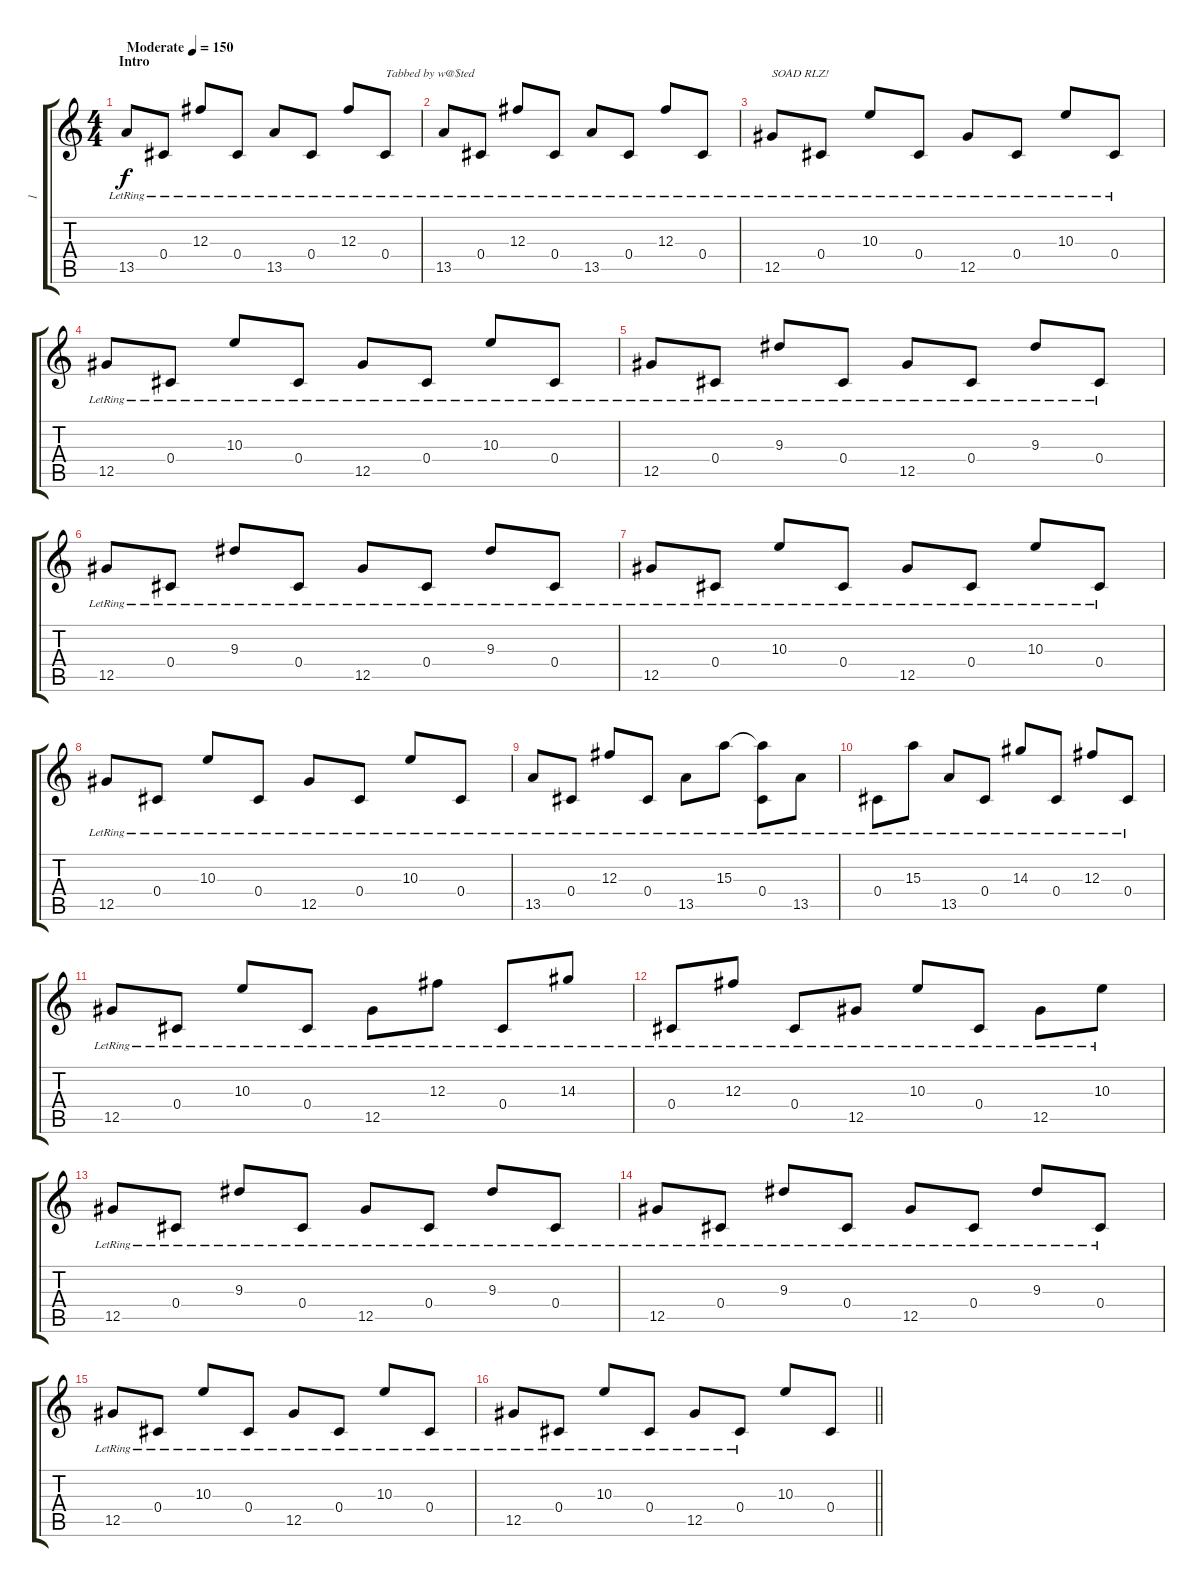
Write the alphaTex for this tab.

\track ("1" "1") {instrument electricguitarclean}
\staff {score tabs}
\tuning (Eb4 Bb3 Gb3 Db3 Ab2 Db2) {hide}
\ts (4 4)
\section ("" "Intro")
\tempo (150 "Moderate")
\clef g2
\ks c
13.5{lr}.8{dy f instrument electricguitarclean} 0.4{lr}.8 12.3{lr}.8 0.4{lr}.8 13.5{lr}.8 0.4{lr}.8 12.3{lr}.8 0.4{lr}.8{txt "Tabbed by w@$ted"} |
13.5{lr}.8 0.4{lr}.8 12.3{lr}.8 0.4{lr}.8 13.5{lr}.8 0.4{lr}.8 12.3{lr}.8 0.4{lr}.8 |
12.5{lr}.8{txt "SOAD RLZ!"} 0.4{lr}.8 10.3{lr}.8 0.4{lr}.8 12.5{lr}.8 0.4{lr}.8 10.3{lr}.8 0.4{lr}.8 |
12.5{lr}.8 0.4{lr}.8 10.3{lr}.8 0.4{lr}.8 12.5{lr}.8 0.4{lr}.8 10.3{lr}.8 0.4{lr}.8 |
12.5{lr}.8 0.4{lr}.8 9.3{lr}.8 0.4{lr}.8 12.5{lr}.8 0.4{lr}.8 9.3{lr}.8 0.4{lr}.8 |
12.5{lr}.8 0.4{lr}.8 9.3{lr}.8 0.4{lr}.8 12.5{lr}.8 0.4{lr}.8 9.3{lr}.8 0.4{lr}.8 |
12.5{lr}.8 0.4{lr}.8 10.3{lr}.8 0.4{lr}.8 12.5{lr}.8 0.4{lr}.8 10.3{lr}.8 0.4{lr}.8 |
12.5{lr}.8 0.4{lr}.8 10.3{lr}.8 0.4{lr}.8 12.5{lr}.8 0.4{lr}.8 10.3{lr}.8 0.4{lr}.8 |
13.5{lr}.8 0.4{lr}.8 12.3{lr}.8 0.4{lr}.8 13.5{lr}.8 15.3{lr}.8 (15.3{t} 0.4{lr}).8 13.5{lr}.8 |
0.4{lr}.8 15.3{lr}.8 13.5{lr}.8 0.4{lr}.8 14.3{lr}.8 0.4{lr}.8 12.3{lr}.8 0.4{lr}.8 |
12.5{lr}.8 0.4{lr}.8 10.3{lr}.8 0.4{lr}.8 12.5{lr}.8 12.3{lr}.8 0.4{lr}.8 14.3{lr}.8 |
0.4{lr}.8 12.3{lr}.8 0.4{lr}.8 12.5{lr}.8 10.3{lr}.8 0.4{lr}.8 12.5{lr}.8 10.3{lr}.8 |
12.5{lr}.8 0.4{lr}.8 9.3{lr}.8 0.4{lr}.8 12.5{lr}.8 0.4{lr}.8 9.3{lr}.8 0.4{lr}.8 |
12.5{lr}.8 0.4{lr}.8 9.3{lr}.8 0.4{lr}.8 12.5{lr}.8 0.4{lr}.8 9.3{lr}.8 0.4{lr}.8 |
12.5{lr}.8 0.4{lr}.8 10.3{lr}.8 0.4{lr}.8 12.5{lr}.8 0.4{lr}.8 10.3{lr}.8 0.4{lr}.8 |
\barLineRight lightlight
12.5{lr}.8 0.4{lr}.8 10.3{lr}.8 0.4{lr}.8 12.5{lr}.8 0.4{lr}.8 10.3.8 0.4.8
